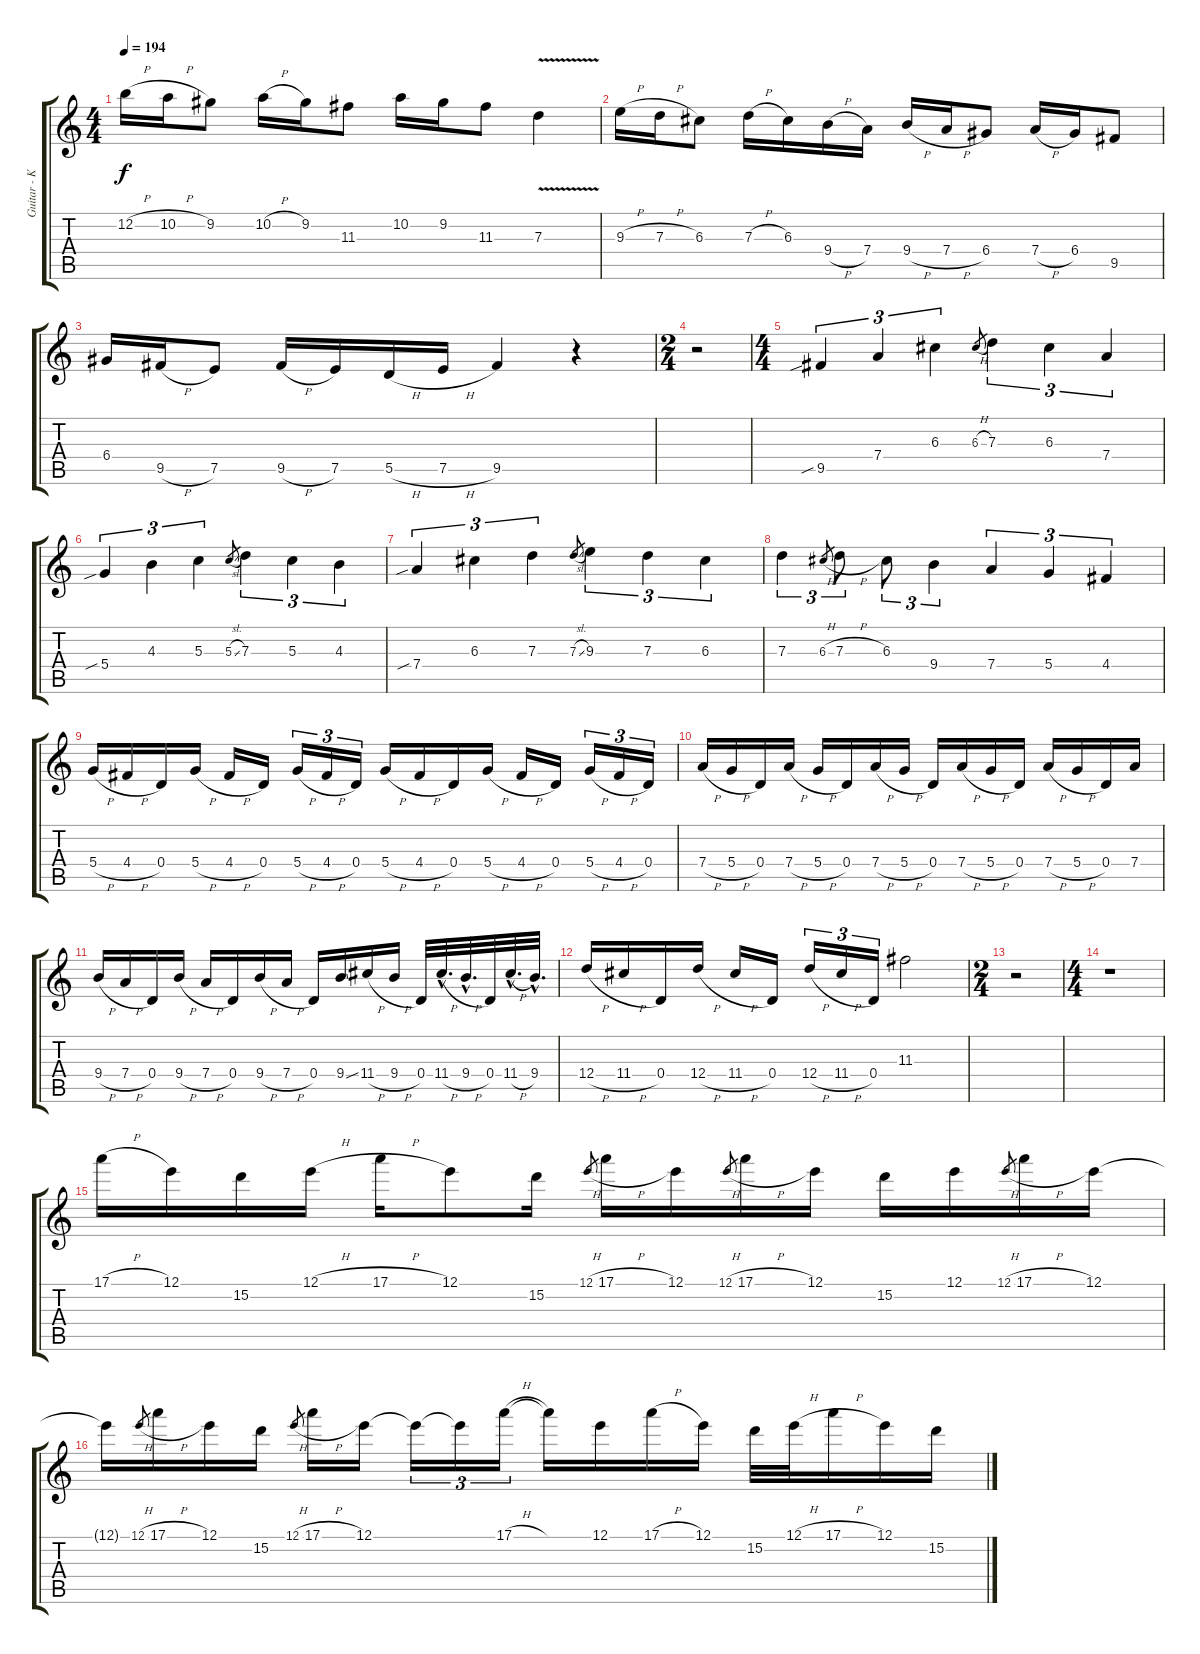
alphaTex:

\track ("Guitar - Kirk" "Guitar - K") {instrument distortionguitar}
\staff {score tabs}
\tuning (E4 B3 G3 D3 A2 E2) {hide}
\ts (4 4)
\tempo 194
\clef g2
\ks c
12.2{h}.16{dy f} 10.2{h}.16 9.2.8 10.2{h}.16 9.2.16 11.3.8 10.2.16 9.2.16 11.3.8 7.3{v}.4 |
9.3{h}.16 7.3{h}.16 6.3.8 7.3{h}.16 6.3.16 9.4{h}.16 7.4.16 9.4{h}.16 7.4{h}.16 6.4.8 7.4{h}.16 6.4.16 9.5.8 |
6.4.16 9.5{h}.16 7.5.8 9.5{h}.16 7.5.16 5.5{h}.16 7.5{h}.16 9.5.4 r.4 |
\ts (2 4)
r.2 |
\ts (4 4)
9.5{sib}.4{tu (3 2)} 7.4.4{tu (3 2)} 6.3.4{tu (3 2)} 6.3{h}.8{gr} 7.3.4{tu (3 2)} 6.3.4{tu (3 2)} 7.4.4{tu (3 2)} |
5.4{sib}.4{tu (3 2)} 4.3.4{tu (3 2)} 5.3.4{tu (3 2)} 5.3{sl}.8{gr} 7.3.4{tu (3 2)} 5.3.4{tu (3 2)} 4.3.4{tu (3 2)} |
7.4{sib}.4{tu (3 2)} 6.3.4{tu (3 2)} 7.3.4{tu (3 2)} 7.3{sl}.8{gr} 9.3.4{tu (3 2)} 7.3.4{tu (3 2)} 6.3.4{tu (3 2)} |
7.3.4{tu (3 2)} 6.3{h}.8{gr} 7.3{h}.8{tu (3 2)} 6.3.8{tu (3 2)} 9.4.4{tu (3 2)} 7.4.4{tu (3 2)} 5.4.4{tu (3 2)} 4.4.4{tu (3 2)} |
5.4{h}.16 4.4{h}.16 0.4.16 5.4{h}.16 4.4{h}.16 0.4.16 5.4{h}.16{tu (3 2)} 4.4{h}.16{tu (3 2)} 0.4.16{tu (3 2)} 5.4{h}.16 4.4{h}.16 0.4.16 5.4{h}.16 4.4{h}.16 0.4.16 5.4{h}.16{tu (3 2)} 4.4{h}.16{tu (3 2)} 0.4.16{tu (3 2)} |
7.4{h}.16 5.4{h}.16 0.4.16 7.4{h}.16 5.4{h}.16 0.4.16 7.4{h}.16 5.4{h}.16 0.4.16 7.4{h}.16 5.4{h}.16 0.4.16 7.4{h}.16 5.4{h}.16 0.4.16 7.4.16 |
9.4{h}.16 7.4{h}.16 0.4.16 9.4{h}.16 7.4{h}.16 0.4.16 9.4{h}.16 7.4{h}.16 0.4.16 9.4{ss}.16 11.4{h}.16 9.4{h}.16 0.4.32 11.4{h hac}.32{d} 9.4{h hac}.32{d} 0.4.32 11.4{h hac}.32{d} 9.4{hac}.32{d} |
12.4{h}.16 11.4{h}.16 0.4.16 12.4{h}.16 11.4{h}.16 0.4.16 12.4{h}.16{tu (3 2)} 11.4{h}.16{tu (3 2)} 0.4.16{tu (3 2)} 11.3.2 |
\ts (2 4)
r.2 |
\ts (4 4)
r.1 |
17.1{h}.16 12.1.16 15.2.16 12.1{h}.16 17.1{h}.16 12.1.8 15.2.16 12.1{h}.8{gr} 17.1{h}.16 12.1.16 12.1{h}.8{gr} 17.1{h}.16 12.1.16 15.2.16 12.1.16 12.1{h}.8{gr} 17.1{h}.16 12.1.16 |
12.1{t}.16 12.1{h}.8{gr} 17.1{h}.16 12.1.16 15.2.16 12.1{h}.8{gr} 17.1{h}.16 12.1.16 12.1{t}.16{tu (3 2)} 12.1{t}.16{tu (3 2)} 17.1{h}.16{tu (3 2)} 17.1{t}.16 12.1.16 17.1{h}.16 12.1.16 15.2.32 12.1{h}.32 17.1{h}.16 12.1.16 15.2.16
